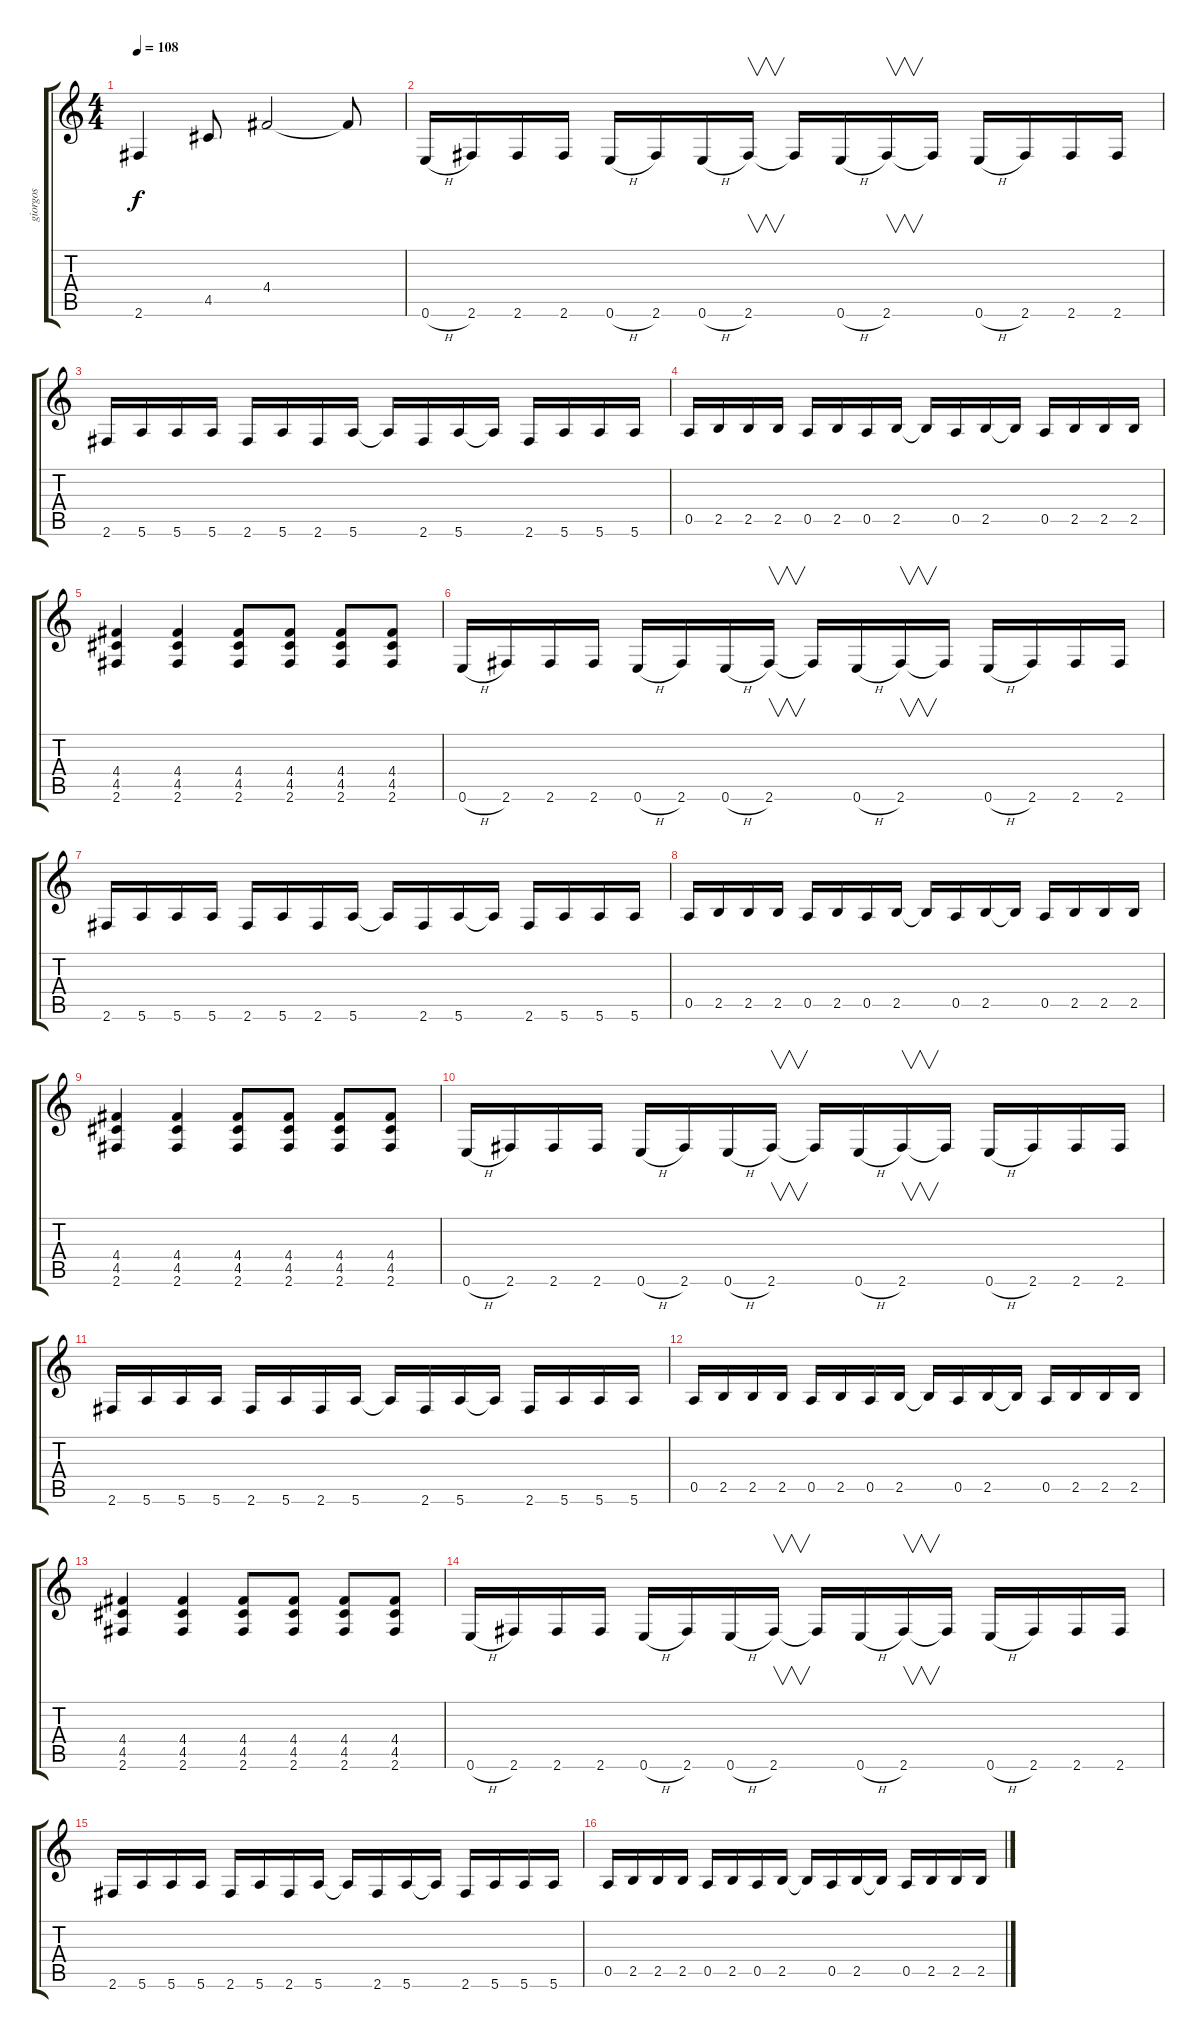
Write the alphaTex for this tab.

\track ("giorgos" "giorgos") {instrument overdrivenguitar}
\staff {score tabs}
\tuning (E4 B3 G3 D3 A2 E2) {hide}
\ts (4 4)
\tempo 108
\clef g2
\ks c
2.6.4{dy f} 4.5.8 4.4.2 4.4{t}.8 |
0.6{h}.16 2.6.16 2.6.16 2.6.16 0.6{h}.16 2.6.16 0.6{h}.16 2.6.16{v} 2.6{t}.16 0.6{h}.16 2.6.16{v} 2.6{t}.16 0.6{h}.16 2.6.16 2.6.16 2.6.16 |
2.6.16 5.6.16 5.6.16 5.6.16 2.6.16 5.6.16 2.6.16 5.6.16 5.6{t}.16 2.6.16 5.6.16 5.6{t}.16 2.6.16 5.6.16 5.6.16 5.6.16 |
0.5.16 2.5.16 2.5.16 2.5.16 0.5.16 2.5.16 0.5.16 2.5.16 2.5{t}.16 0.5.16 2.5.16 2.5{t}.16 0.5.16 2.5.16 2.5.16 2.5.16 |
(4.4 4.5 2.6).4 (4.4 4.5 2.6).4 (4.4 4.5 2.6).8 (4.4 4.5 2.6).8 (4.4 4.5 2.6).8 (4.4 4.5 2.6).8 |
0.6{h}.16 2.6.16 2.6.16 2.6.16 0.6{h}.16 2.6.16 0.6{h}.16 2.6.16{v} 2.6{t}.16 0.6{h}.16 2.6.16{v} 2.6{t}.16 0.6{h}.16 2.6.16 2.6.16 2.6.16 |
2.6.16 5.6.16 5.6.16 5.6.16 2.6.16 5.6.16 2.6.16 5.6.16 5.6{t}.16 2.6.16 5.6.16 5.6{t}.16 2.6.16 5.6.16 5.6.16 5.6.16 |
0.5.16 2.5.16 2.5.16 2.5.16 0.5.16 2.5.16 0.5.16 2.5.16 2.5{t}.16 0.5.16 2.5.16 2.5{t}.16 0.5.16 2.5.16 2.5.16 2.5.16 |
(4.4 4.5 2.6).4 (4.4 4.5 2.6).4 (4.4 4.5 2.6).8 (4.4 4.5 2.6).8 (4.4 4.5 2.6).8 (4.4 4.5 2.6).8 |
0.6{h}.16 2.6.16 2.6.16 2.6.16 0.6{h}.16 2.6.16 0.6{h}.16 2.6.16{v} 2.6{t}.16 0.6{h}.16 2.6.16{v} 2.6{t}.16 0.6{h}.16 2.6.16 2.6.16 2.6.16 |
2.6.16 5.6.16 5.6.16 5.6.16 2.6.16 5.6.16 2.6.16 5.6.16 5.6{t}.16 2.6.16 5.6.16 5.6{t}.16 2.6.16 5.6.16 5.6.16 5.6.16 |
0.5.16 2.5.16 2.5.16 2.5.16 0.5.16 2.5.16 0.5.16 2.5.16 2.5{t}.16 0.5.16 2.5.16 2.5{t}.16 0.5.16 2.5.16 2.5.16 2.5.16 |
(4.4 4.5 2.6).4 (4.4 4.5 2.6).4 (4.4 4.5 2.6).8 (4.4 4.5 2.6).8 (4.4 4.5 2.6).8 (4.4 4.5 2.6).8 |
0.6{h}.16 2.6.16 2.6.16 2.6.16 0.6{h}.16 2.6.16 0.6{h}.16 2.6.16{v} 2.6{t}.16 0.6{h}.16 2.6.16{v} 2.6{t}.16 0.6{h}.16 2.6.16 2.6.16 2.6.16 |
2.6.16 5.6.16 5.6.16 5.6.16 2.6.16 5.6.16 2.6.16 5.6.16 5.6{t}.16 2.6.16 5.6.16 5.6{t}.16 2.6.16 5.6.16 5.6.16 5.6.16 |
0.5.16 2.5.16 2.5.16 2.5.16 0.5.16 2.5.16 0.5.16 2.5.16 2.5{t}.16 0.5.16 2.5.16 2.5{t}.16 0.5.16 2.5.16 2.5.16 2.5.16
